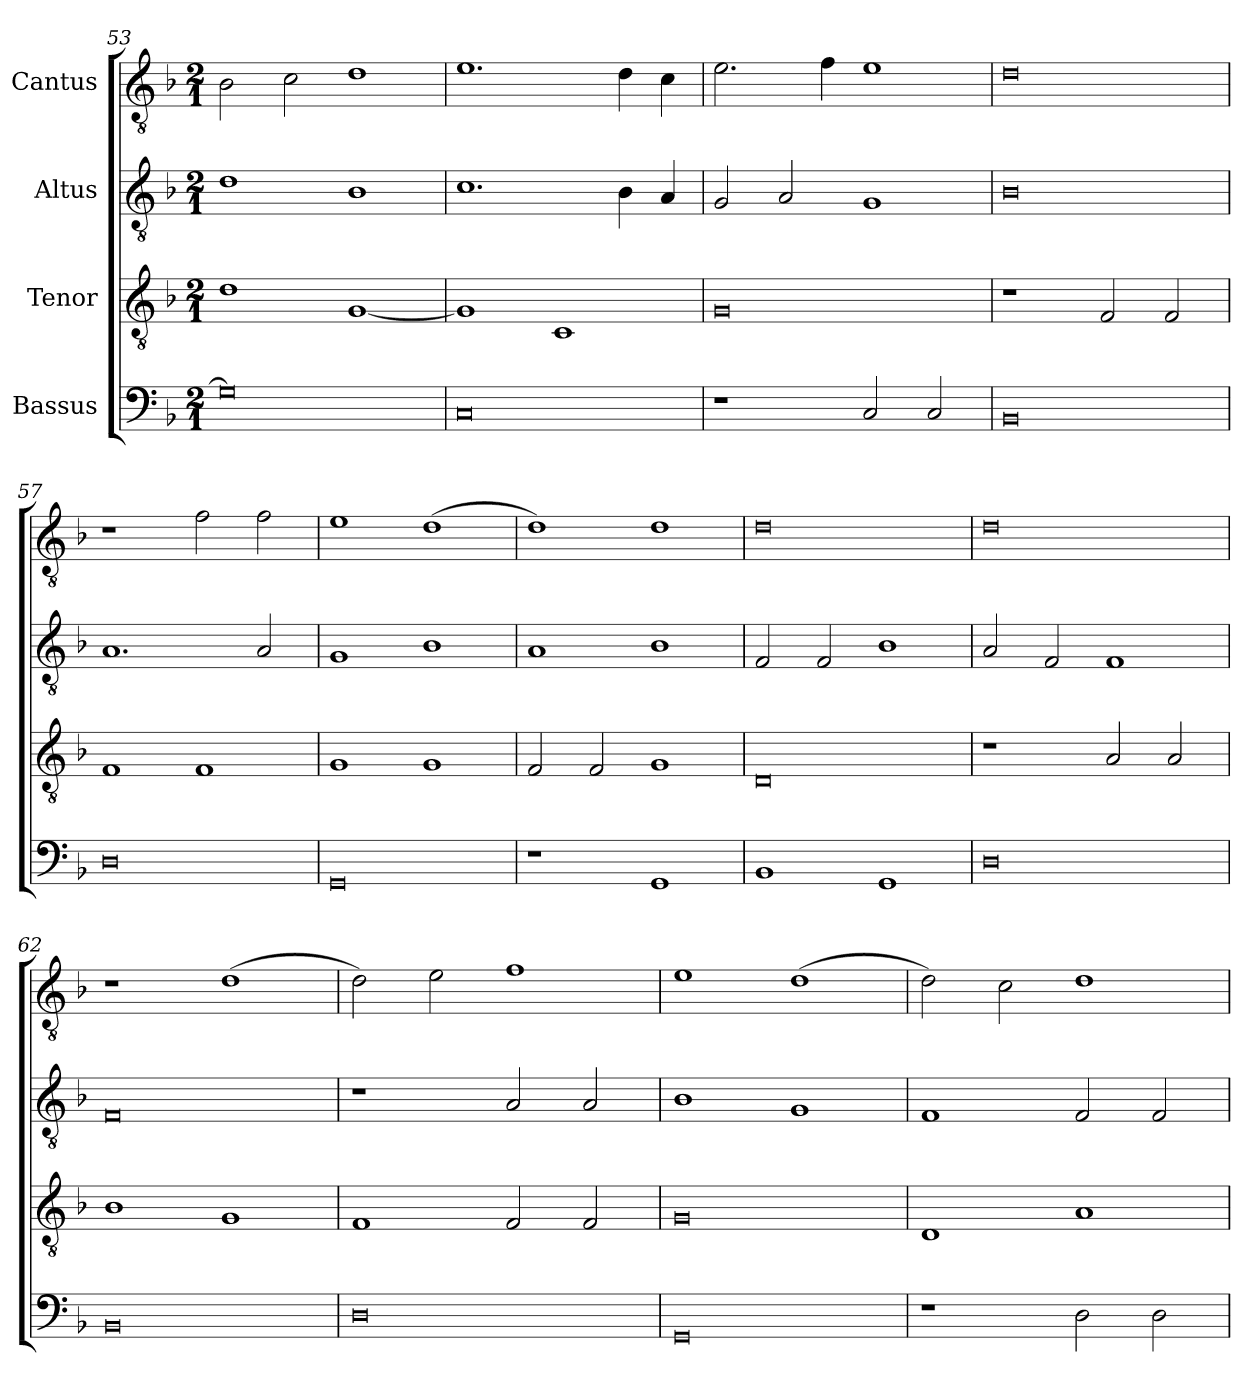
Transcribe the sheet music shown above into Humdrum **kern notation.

**kern	**kern	**kern	**kern
*part4	*part3	*part2	*part1
*staff4	*staff3	*staff2	*staff1
*I"Bassus	*I"Tenor	*I"Altus	*I"Cantus
*clefF4	*clefGv2	*clefGv2	*clefGv2
*	*ITrd7c12	*ITrd7c12	*ITrd7c12
*k[b-]	*k[b-]	*k[b-]	*k[b-]
*F:	*F:	*F:	*F:
*M2/1	*M2/1	*M2/1	*M2/1
=53	=53	=53	=53
0Gi]	1Di	1Di	2BB-i\
.	.	.	2Ci\
.	[<1GGi	1BB-i	1Di
=54	=54	=54	=54
0Ci	1GGi]	1.Ci	1.Ei
.	1CCi	.	.
.	.	4BB-i\	4Di\
.	.	4AAi/	4Ci\
=55	=55	=55	=55
1r	0GGi	2GGi/	2.Ei\
.	.	2AAi/	.
.	.	.	4Fi\
2Ci/	.	1GGi	1Ei
2Ci/	.	.	.
!!LO:LB:g=z
=56	=56	=56	=56
0BB-i	1r	0BB-i	0Di
.	2FFi/	.	.
.	2FFi/	.	.
=57	=57	=57	=57
0Di	1FFi	1.AAi	1r
.	1FFi	.	2Fi\
.	.	2AAi/	2Fi\
=58	=58	=58	=58
0GGi	1GGi	1GGi	1Ei
.	1GGi	1BB-i	(1Di
=59	=59	=59	=59
1r	2FFi/	1AAi	1Di)
.	2FFi/	.	.
1GGi	1GGi	1BB-i	1Di
=60	=60	=60	=60
1BB-i	0DDi	2FFi/	0Di
.	.	2FFi/	.
1GGi	.	1BB-i	.
=61	=61	=61	=61
0Di	1r	2AAi/	0Di
.	.	2FFi/	.
.	2AAi/	1FFi	.
.	2AAi/	.	.
!!LO:LB:g=z
=62	=62	=62	=62
0BB-i	1BB-i	0FFi	1r
.	1GGi	.	(1Di
=63	=63	=63	=63
0Di	1FFi	1r	2Di\)
.	.	.	2Ei\
.	2FFi/	2AAi/	1Fi
.	2FFi/	2AAi/	.
=64	=64	=64	=64
0GGi	0GGi	1BB-i	1Ei
.	.	1GGi	(1Di
=65	=65	=65	=65
1r	1DDi	1FFi	2Di\)
.	.	.	2Ci\
2Di\	1AAi	2FFi/	1Di
2Di\	.	2FFi/	.
=	=	=	=
*-	*-	*-	*-
